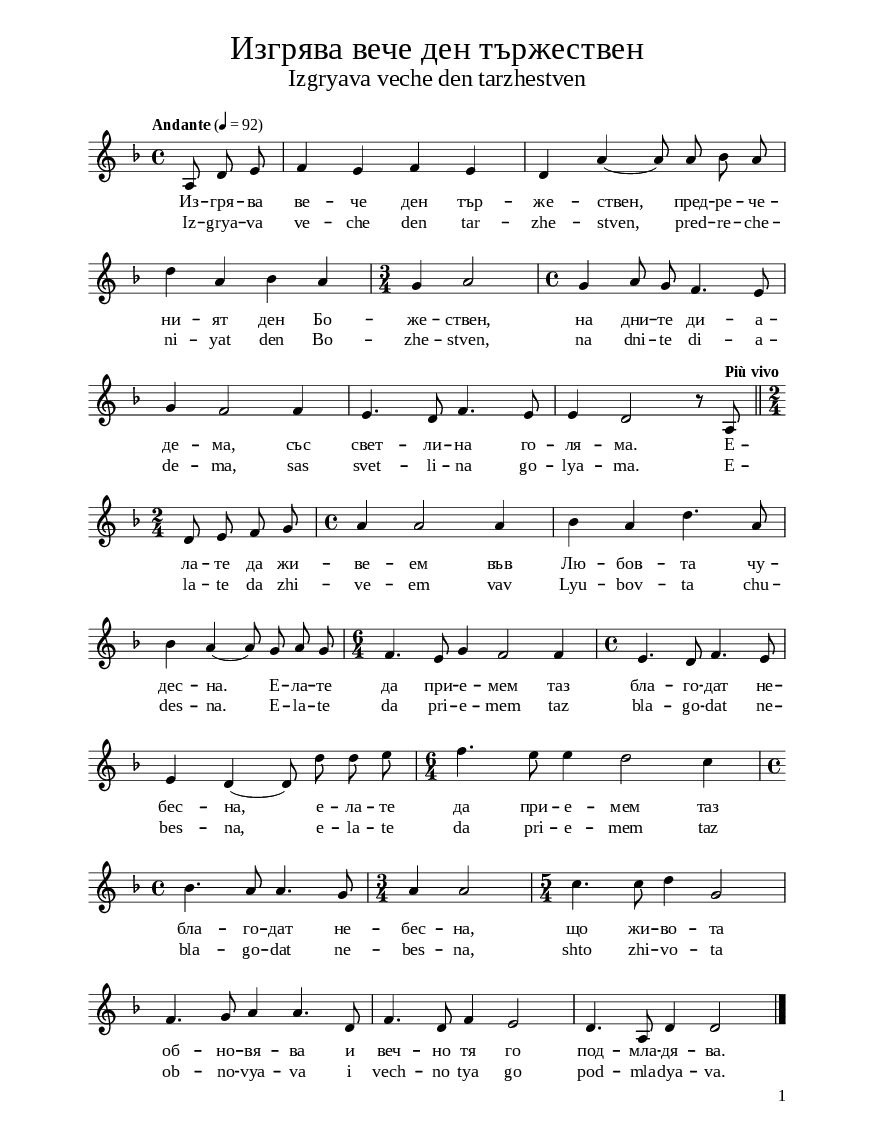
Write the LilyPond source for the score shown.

\version "2.24.0"

% include paper part and global functions
\include "include/globals.ily"

"rightBraces022" = \markup {
  \column {
    % repeat braces
    \translate #'(0 . -20.1 )
    \right-brace #20

  }
  \column {
    % repeat numbers
    \translate #'(0 . -20.7 )
    2
  }
}

\bookpart {
  \label #'ref022
  \tocItem \markup "Изгрява вече ден тържествен – Izgryava veche den tarzhestven"
  \include "include/bookpart-paper.ily"
  \score {
    \include "include/score-layout.ily"

    \new Voice \absolute {
      \clef treble
      \key d \minor
      \time 4/4
      \tempoFunc "Andante" 4 "92"
      \autoBeamOff

      \partial 4.

      a8 d'8 e'8 |f'4 e'4 f'4 e'4 |d'4 a'4 ~ a'8 a'8 bes'8 a'8 \break |
      d''4 a'4 bes'4 a'4 |\time 3/4  g'4 a'2 | \time 4/4  g'4 a'8 g'8 f'4. e'8 \break
      g'4 f'2 f'4 |  e'4. d'8 f'4. e'8 | e'4 d'2 r8 \tempo "Più vivo" a8 | \bar "||" \time 2/4 \break
      d'8 e'8 f'8 g'8 | \time 4/4  a'4 a'2 a'4 | bes'4 a'4 d''4. a'8 \break |
      bes'4 a'4 ~ a'8 g'8 a'8 g'8 |  \time 6/4  f'4. e'8 g'4 f'2 f'4 | \time 4/4  e'4. d'8 f'4. e'8 \break |
      e'4 d'4 ~ d'8 d''8 d''8 e''8 | \time 6/4  f''4. e''8 e''4 d''2 c''4 \break
      \time 4/4  bes'4. a'8 a'4. g'8 |  \time 3/4  a'4 a'2 | \time 5/4  c''4. c''8 d''4 g'2 \break |
      f'4. g'8 a'4 a'4. d'8 | f'4. d'8 f'4 e'2 | d'4. a8 d'4 d'2 \bar "|." \pageBreak
    }
    \addlyrics {
      Из -- гря -- ва ве -- че ден тър -- же -- ствен, пред -- ре -- че
      -- ни -- ят ден Бо -- же -- ствен, на дни --
      те ди -- а -- де -- ма, със свет -- ли -- на го
      -- ля -- ма. Е -- ла -- те да жи -- ве -- ем във
      Лю -- бов -- та чу -- дес -- на. Е -- ла -- те
      да при -- е -- мем таз бла -- го -- дат не --
      бес -- на, е -- ла -- те да при -- е -- мем таз
      бла -- го -- дат не -- бес -- на, що жи -- во --
      та об -- но -- вя -- ва и веч -- но тя го под
      -- мла -- дя -- ва.
    }

    \addlyrics {
      Iz -- grya -- va ve -- che den tar -- zhe -- stven, pred -- re -- che
      -- ni -- yat den Bo -- zhe -- stven, na dni --
      te di -- a -- de -- ma, sas svet -- li -- na go
      -- lya -- ma. E -- la -- te da zhi -- ve -- em vav
      Lyu -- bov -- ta chu -- des -- na. E -- la -- te
      da pri -- e -- mem taz bla -- go -- dat ne --
      bes -- na, e -- la -- te da pri -- e -- mem taz
      bla -- go -- dat ne -- bes -- na, shto zhi -- vo --
      ta ob -- no -- vya -- va i vech -- no tya go pod
      -- mla -- dya -- va.
    }
    \header {
      title = \titleFunc "Изгрява вече ден тържествен" "Izgryava veche den tarzhestven"
    }

    \midi{}

  } % score

  \pageBreak

  \markup \fontsize #bgCoupletFontSize {
    \hspace #1
    \override #`(baseline-skip . ,bgCoupletBaselineSkip)
    \column {
     
      \line { 2. И носи Радост за душата, }
      \line {   "   " и прогласява Свободата}
      \line {   "   " и Мир с Любов пресвята}
      \line {   "   " за всички на земята. }


      \line { " " }
      \line { "   " \italic {Припев: } }

      \line { " " }
      \line {  3.  О, ден прекрасен, вечно благо, }
      \line {   "   " кому за тебе не е драго? }
      \line {   "   " За всичките години}
      \line {   "   " по-скоро обнови ни! }

      \line { " " }
      \line { "   " \italic {Припев: } }
    }    \"rightBraces022"

    \hspace #1
    \override #`(baseline-skip . ,bgCoupletBaselineSkip)
    \column {
     
      \line { 2. I nosi Radost za dushata, }
      \line {   "   " i proglasyava Svobodata}
      \line {   "   " i Mir s Lyubov presvyata}
      \line {   "   " za vsichki na zemyata. }

      \line { " " }
      \line { "   " \italic {Refrain: } }

      \line { " " }
      \line {  3.  O, den prekrasen, vechno blago, }
      \line {   "   " komu za tebe ne e drago? }
      \line {   "   " Za vsichkite godini}
      \line {   "   " po-skoro obnovi ni! }

      \line { " " }
      \line { "   " \italic {Refrain: } }
    } %column
    \"rightBraces022"
  } % markup


  \markup \empty-two


  % include foreign translation(s) of the song
  \version "2.24.0"

\markup \fill-line { \fontsize #deTitleFontSize "Der feierliche Tag bricht schon an" }
\markup \null


\markup \fontsize #deCoupletFontSize {
  \hspace #1
  \override #`(baseline-skip . ,deCoupletBaselineSkip)


  \column {
    \line { 1. Der feierliche Tag bricht schon an, }
    \line {   "   " der vorhergesagte göttliche Tag, }
    \line {   "   " ein Diadem der Tage,}
    \line {   "   " mit seinem großen Licht. }
    \line {   "   " die Morgenröte des neuen Lebens. }

    \line { " " }
    \line { "   " \italic { Refrain :}  }
    \line {"   " Kommt, auf dass wir }
    \line {   "   "in der wunderbaren Liebe leben. }
    \line {   "   " Kommt, auf dass wir  }
    \line {   "   " diesen himmlischen Segen empfangen, }
    \line {   "   " welcher das Leben erneuert }
    \line {   "   " und es ewig verjüngt. }
  }



  \hspace #-1
  \override #`(baseline-skip . ,bgCoupletBaselineSkip)
  \column {

    \line {2. Und er bringt Freude für die Seele }
    \line {   "   "und verkündet die Freiheit }
    \line {   "   " Und den Frieden mit allheiliger Liebe }
    \line {   "   " für alle auf der Erde. }

    \line { " " }
    \line { "   " \italic { Refrain } ... }

    \line { " " }
    \line { 3. O, wunderschöner Tag, ewiges Wohl, }
    \line {   "   " wem ist das nicht wertvoll? }
    \line {   "   " Erneuere uns bald }
    \line {   "   " für all die Jahre.}


  }




}










} % bookpart
